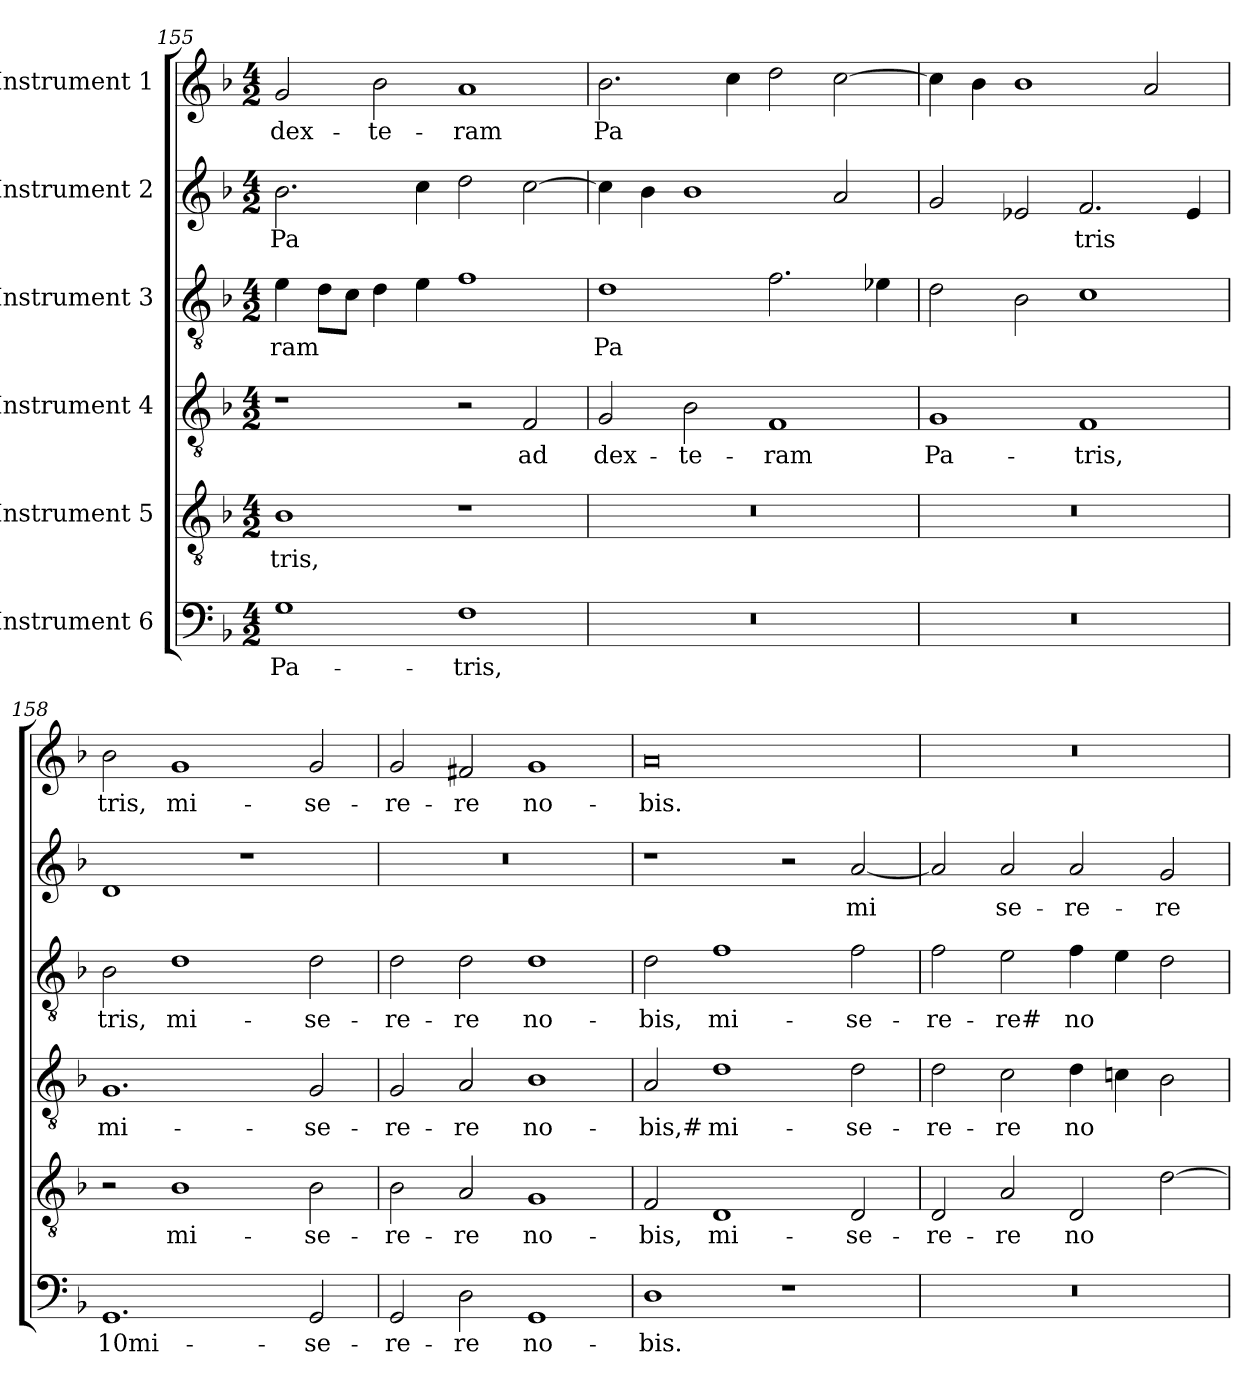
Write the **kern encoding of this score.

**kern	**text	**kern	**text	**kern	**text	**kern	**text	**kern	**text	**kern	**text
*part6	*part6	*part5	*part5	*part4	*part4	*part3	*part3	*part2	*part2	*part1	*part1
*staff6	*staff6	*staff5	*staff5	*staff4	*staff4	*staff3	*staff3	*staff2	*staff2	*staff1	*staff1
*I"Instrument 6	*	*I"Instrument 5	*	*I"Instrument 4	*	*I"Instrument 3	*	*I"Instrument 2	*	*I"Instrument 1	*
!!LO:PB:g=z
*clefF4	*	*clefGv2	*	*clefGv2	*	*clefGv2	*	*clefG2	*	*clefG2	*
*k[b-]	*	*k[b-]	*	*k[b-]	*	*k[b-]	*	*k[b-]	*	*k[b-]	*
*F:	*	*F:	*	*F:	*	*F:	*	*F:	*	*F:	*
*M4/2	*	*M4/2	*	*M4/2	*	*M4/2	*	*M4/2	*	*M4/2	*
=155	=155	=155	=155	=155	=155	=155	=155	=155	=155	=155	=155
!	!LO:LY:b:cj	!	!LO:LY:b:cj	!	!	!	!LO:LY:b:cj	!	!LO:LY:b:cj	!	!LO:LY:b:cj
1G	Pa-	1B-	-tris,	1r	.	4e\	-ram	2.b-\	Pa-	2g/	dex-
!	!	!	!	!	!	!	!LO:LY:b:cj	!	!	!	!
.	.	.	.	.	.	8d\L	.	.	.	.	.
!	!	!	!	!	!	!	!LO:LY:b:cj	!	!	!	!
.	.	.	.	.	.	8c\J	.	.	.	.	.
!	!	!	!	!	!	!	!LO:LY:b:cj	!	!	!	!LO:LY:b:cj
.	.	.	.	.	.	4d\	.	.	.	2b-\	-te-
!	!	!	!	!	!	!	!LO:LY:b:cj	!	!LO:LY:b:cj	!	!
.	.	.	.	.	.	4e\	.	4cc\	--	.	.
!	!LO:LY:b:cj	!	!	!	!	!	!LO:LY:b:cj	!	!LO:LY:b:cj	!	!LO:LY:b:cj
1F	-tris,	1r	.	2r	.	1f	.	2dd\	--	1a	-ram
!	!	!	!	!	!LO:LY:b:cj	!	!	!	!LO:LY:b:cj	!	!
.	.	.	.	2F/	ad	.	.	[>2cc\	--	.	.
=156	=156	=156	=156	=156	=156	=156	=156	=156	=156	=156	=156
!	!	!	!	!	!LO:LY:b:cj	!	!LO:LY:b:cj	!	!LO:LY:b:cj	!	!LO:LY:b:cj
0r	.	0r	.	2G/	dex-	1d	Pa-	4cc\]	--	2.b-\	Pa-
!	!	!	!	!	!	!	!	!	!LO:LY:b:cj	!	!
.	.	.	.	.	.	.	.	4b-\	--	.	.
!	!	!	!	!	!LO:LY:b:cj	!	!	!	!LO:LY:b:cj	!	!
.	.	.	.	2B-\	-te-	.	.	1b-	--	.	.
!	!	!	!	!	!	!	!	!	!	!	!LO:LY:b:cj
.	.	.	.	.	.	.	.	.	.	4cc\	--
!	!	!	!	!	!LO:LY:b:cj	!	!LO:LY:b:cj	!	!	!	!LO:LY:b:cj
.	.	.	.	1F	-ram	2.f\	--	.	.	2dd\	--
!	!	!	!	!	!	!	!	!	!LO:LY:b:cj	!	!LO:LY:b:cj
.	.	.	.	.	.	.	.	2a/	--	[>2cc\	--
!	!	!	!	!	!	!	!LO:LY:b:cj	!	!	!	!
.	.	.	.	.	.	4e-\	--	.	.	.	.
=157	=157	=157	=157	=157	=157	=157	=157	=157	=157	=157	=157
!	!	!	!	!	!LO:LY:b:cj	!	!LO:LY:b:cj	!	!LO:LY:b:cj	!	!LO:LY:b:cj
0r	.	0r	.	1G	Pa-	2d\	--	2g/	--	4cc\]	--
!	!	!	!	!	!	!	!	!	!	!	!LO:LY:b:cj
.	.	.	.	.	.	.	.	.	.	4b-\	--
!	!	!	!	!	!	!	!LO:LY:b:cj	!	!LO:LY:b:cj	!	!LO:LY:b:cj
.	.	.	.	.	.	2B-\	--	2e-/	--	1b-	--
!	!	!	!	!	!LO:LY:b:cj	!	!LO:LY:b:cj	!	!LO:LY:b:cj	!	!
.	.	.	.	1F	-tris,	1c	--	2.f/	-tris	.	.
!	!	!	!	!	!	!	!	!	!	!	!LO:LY:b:cj
.	.	.	.	.	.	.	.	.	.	2a/	--
!	!	!	!	!	!	!	!	!	!LO:LY:b:cj	!	!
.	.	.	.	.	.	.	.	4e-/	.	.	.
=158	=158	=158	=158	=158	=158	=158	=158	=158	=158	=158	=158
!	!LO:LY:b:cj	!	!	!	!LO:LY:b:cj	!	!LO:LY:b:cj	!	!LO:LY:b:cj	!	!LO:LY:b:cj
1.GG	10mi-	2r	.	1.G	mi-	2B-\	-tris,	1d	.	2b-\	-tris,
!	!	!	!LO:LY:b:cj	!	!	!	!LO:LY:b:cj	!	!	!	!LO:LY:b:cj
.	.	1B-	mi-	.	.	1d	mi-	.	.	1g	mi-
.	.	.	.	.	.	.	.	1r	.	.	.
!	!LO:LY:b:cj	!	!LO:LY:b:cj	!	!LO:LY:b:cj	!	!LO:LY:b:cj	!	!	!	!LO:LY:b:cj
2GG/	-se-	2B-\	-se-	2G/	-se-	2d\	-se-	.	.	2g/	-se-
=159	=159	=159	=159	=159	=159	=159	=159	=159	=159	=159	=159
!	!LO:LY:b:cj	!	!LO:LY:b:cj	!	!LO:LY:b:cj	!	!LO:LY:b:cj	!	!	!	!LO:LY:b:cj
2GG/	-re-	2B-\	-re-	2G/	-re-	2d\	-re-	0r	.	2g/	-re-
!	!LO:LY:b:cj	!	!LO:LY:b:cj	!	!LO:LY:b:cj	!	!LO:LY:b:cj	!	!	!	!LO:LY:b:cj
2D\	-re	2A/	-re	2A/	-re	2d\	-re	.	.	2f#X/	-re
!	!LO:LY:b:cj	!	!LO:LY:b:cj	!	!LO:LY:b:cj	!	!LO:LY:b:cj	!	!	!	!LO:LY:b:cj
1GG	no-	1G	no-	1B-	no-	1d	no-	.	.	1g	no-
!!LO:PB:g=z
=160	=160	=160	=160	=160	=160	=160	=160	=160	=160	=160	=160
!	!LO:LY:b:cj	!	!LO:LY:b:cj	!	!LO:LY:b:cj	!	!LO:LY:b:cj	!	!	!	!LO:LY:b:cj
1D	-bis.	2F/	-bis,	2A/	-bis,#	2d\	-bis,	1r	.	0a	-bis.
!	!	!	!LO:LY:b:cj	!	!LO:LY:b:cj	!	!LO:LY:b:cj	!	!	!	!
.	.	1D	mi-	1d	mi-	1f	mi-	.	.	.	.
1r	.	.	.	.	.	.	.	2r	.	.	.
!	!	!	!LO:LY:b:cj	!	!LO:LY:b:cj	!	!LO:LY:b:cj	!	!LO:LY:b:cj	!	!
.	.	2D/	-se-	2d\	-se-	2f\	-se-	[<2a/	mi-	.	.
=161	=161	=161	=161	=161	=161	=161	=161	=161	=161	=161	=161
!	!	!	!LO:LY:b:cj	!	!LO:LY:b:cj	!	!LO:LY:b:cj	!	!LO:LY:b:cj	!	!
0r	.	2D/	-re-	2d\	-re-	2f\	-re-	2a/]	--	0r	.
!	!	!	!LO:LY:b:cj	!	!LO:LY:b:cj	!	!LO:LY:b:cj	!	!LO:LY:b:cj	!	!
.	.	2A/	-re	2c\	-re	2e\	-re#	2a/	-se-	.	.
!	!	!	!LO:LY:b:cj	!	!LO:LY:b:cj	!	!LO:LY:b:cj	!	!LO:LY:b:cj	!	!
.	.	2D/	no-	4d\	no-	4f\	no-	2a/	-re-	.	.
!	!	!	!	!	!LO:LY:b:cj	!	!LO:LY:b:cj	!	!	!	!
.	.	.	.	4cn\	--	4e\	--	.	.	.	.
!	!	!	!LO:LY:b:cj	!	!LO:LY:b:cj	!	!LO:LY:b:cj	!	!LO:LY:b:cj	!	!
.	.	[>2d\	--	2B-\	--	2d\	--	2g/	-re	.	.
=	=	=	=	=	=	=	=	=	=	=	=
*-	*-	*-	*-	*-	*-	*-	*-	*-	*-	*-	*-
